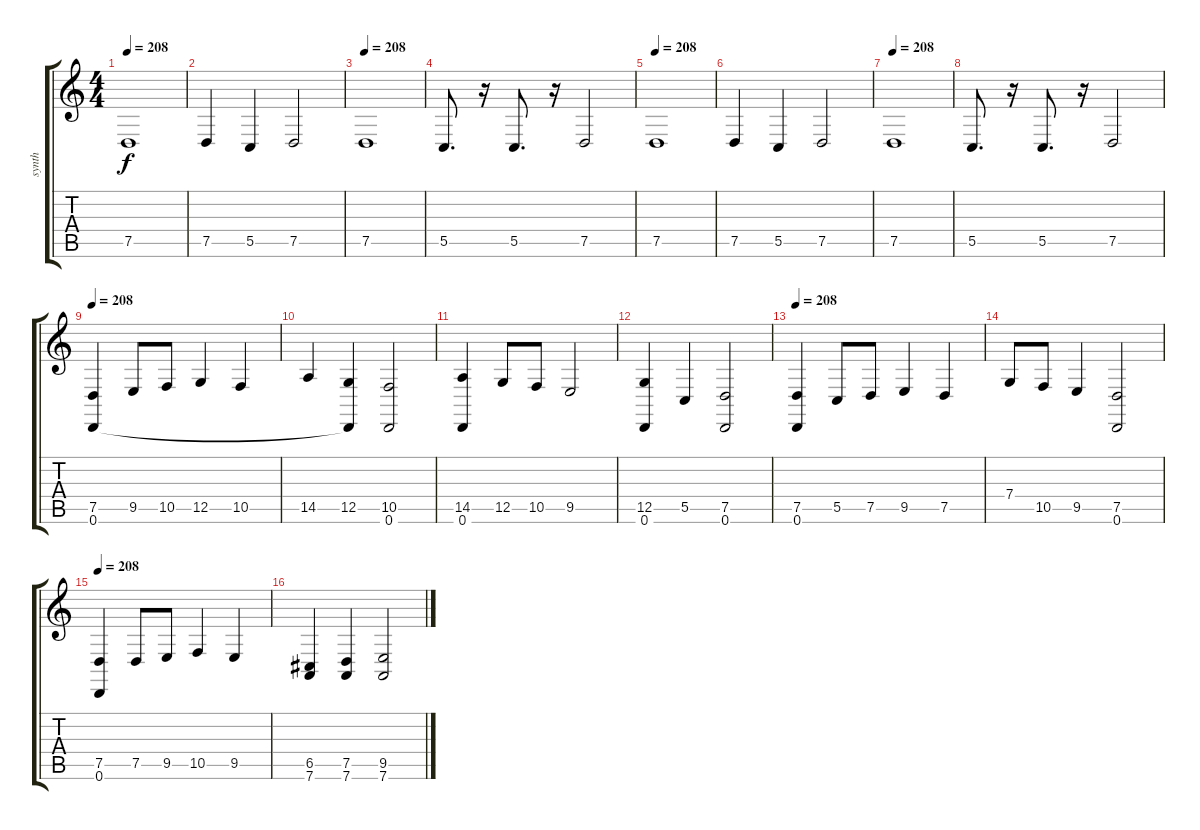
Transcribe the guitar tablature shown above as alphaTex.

\track ("synth" "synth") {instrument choiraahs}
\staff {score tabs}
\tuning (D4 A3 F3 C3 G2 D2) {hide}
\ts (4 4)
\tempo 208
\clef g2
\ks c
7.5.1{dy f instrument choiraahs} |
7.5.4 5.5.4 7.5.2 |
\tempo 208
7.5.1 |
5.5.8{d} r.16 5.5.8{d} r.16 7.5.2 |
\tempo 208
7.5.1 |
7.5.4 5.5.4 7.5.2 |
\tempo 208
7.5.1 |
5.5.8{d} r.16 5.5.8{d} r.16 7.5.2 |
\tempo 208
(7.5 0.6).4 9.5.8 10.5.8 12.5.4 10.5.4 |
14.5.4 (12.5 0.6{t}).4 (10.5 0.6).2 |
(14.5 0.6).4 12.5.8 10.5.8 9.5.2 |
(12.5 0.6).4 5.5.4 (7.5 0.6).2 |
\tempo 208
(7.5 0.6).4 5.5.8 7.5.8 9.5.4 7.5.4 |
7.4.8 10.5.8 9.5.4 (7.5 0.6).2 |
\tempo 208
(7.5 0.6).4 7.5.8 9.5.8 10.5.4 9.5.4 |
(6.5 7.6).4 (7.5 7.6).4 (9.5 7.6).2
